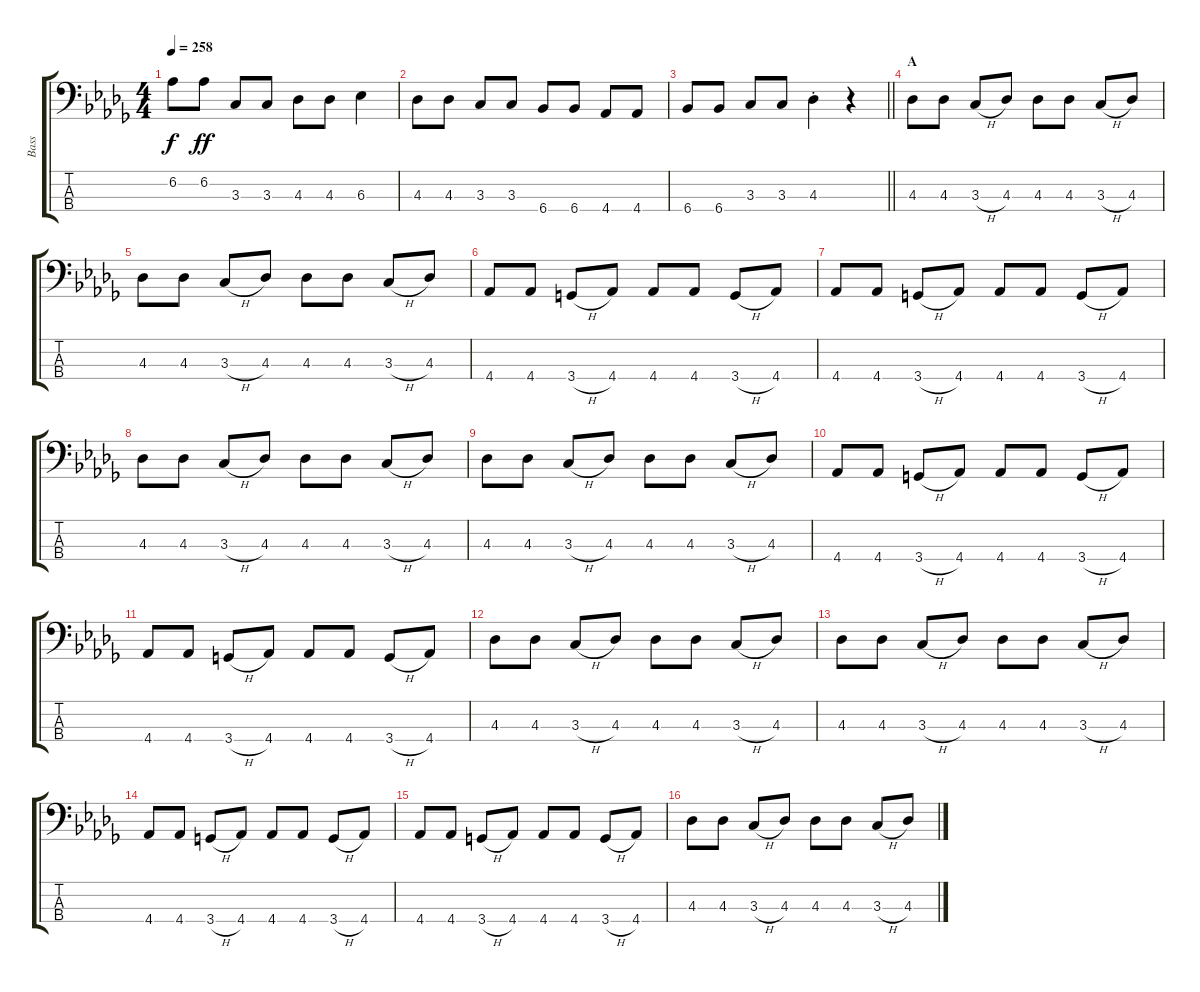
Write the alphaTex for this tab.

\track ("Bass" "Bass") {instrument electricbassfinger}
\staff {score tabs}
\tuning (G2 D2 A1 E1) {hide}
\ts (4 4)
\tempo 258
\clef f4
\ks db
6.2{t}.8{dy f} 6.2.8{dy ff} 3.3.8 3.3.8 4.3.8 4.3.8 6.3.4 |
4.3.8 4.3.8 3.3.8 3.3.8 6.4.8 6.4.8 4.4.8 4.4.8 |
\barLineRight lightlight
6.4.8 6.4.8 3.3.8 3.3.8 4.3{st}.4 r.4 |
\section ("" "A")
4.3.8 4.3.8 3.3{h}.8 4.3.8 4.3.8 4.3.8 3.3{h}.8 4.3.8 |
4.3.8 4.3.8 3.3{h}.8 4.3.8 4.3.8 4.3.8 3.3{h}.8 4.3.8 |
4.4.8 4.4.8 3.4{h}.8 4.4.8 4.4.8 4.4.8 3.4{h}.8 4.4.8 |
4.4.8 4.4.8 3.4{h}.8 4.4.8 4.4.8 4.4.8 3.4{h}.8 4.4.8 |
4.3.8 4.3.8 3.3{h}.8 4.3.8 4.3.8 4.3.8 3.3{h}.8 4.3.8 |
4.3.8 4.3.8 3.3{h}.8 4.3.8 4.3.8 4.3.8 3.3{h}.8 4.3.8 |
4.4.8 4.4.8 3.4{h}.8 4.4.8 4.4.8 4.4.8 3.4{h}.8 4.4.8 |
4.4.8 4.4.8 3.4{h}.8 4.4.8 4.4.8 4.4.8 3.4{h}.8 4.4.8 |
4.3.8 4.3.8 3.3{h}.8 4.3.8 4.3.8 4.3.8 3.3{h}.8 4.3.8 |
4.3.8 4.3.8 3.3{h}.8 4.3.8 4.3.8 4.3.8 3.3{h}.8 4.3.8 |
4.4.8 4.4.8 3.4{h}.8 4.4.8 4.4.8 4.4.8 3.4{h}.8 4.4.8 |
4.4.8 4.4.8 3.4{h}.8 4.4.8 4.4.8 4.4.8 3.4{h}.8 4.4.8 |
4.3.8 4.3.8 3.3{h}.8 4.3.8 4.3.8 4.3.8 3.3{h}.8 4.3.8
